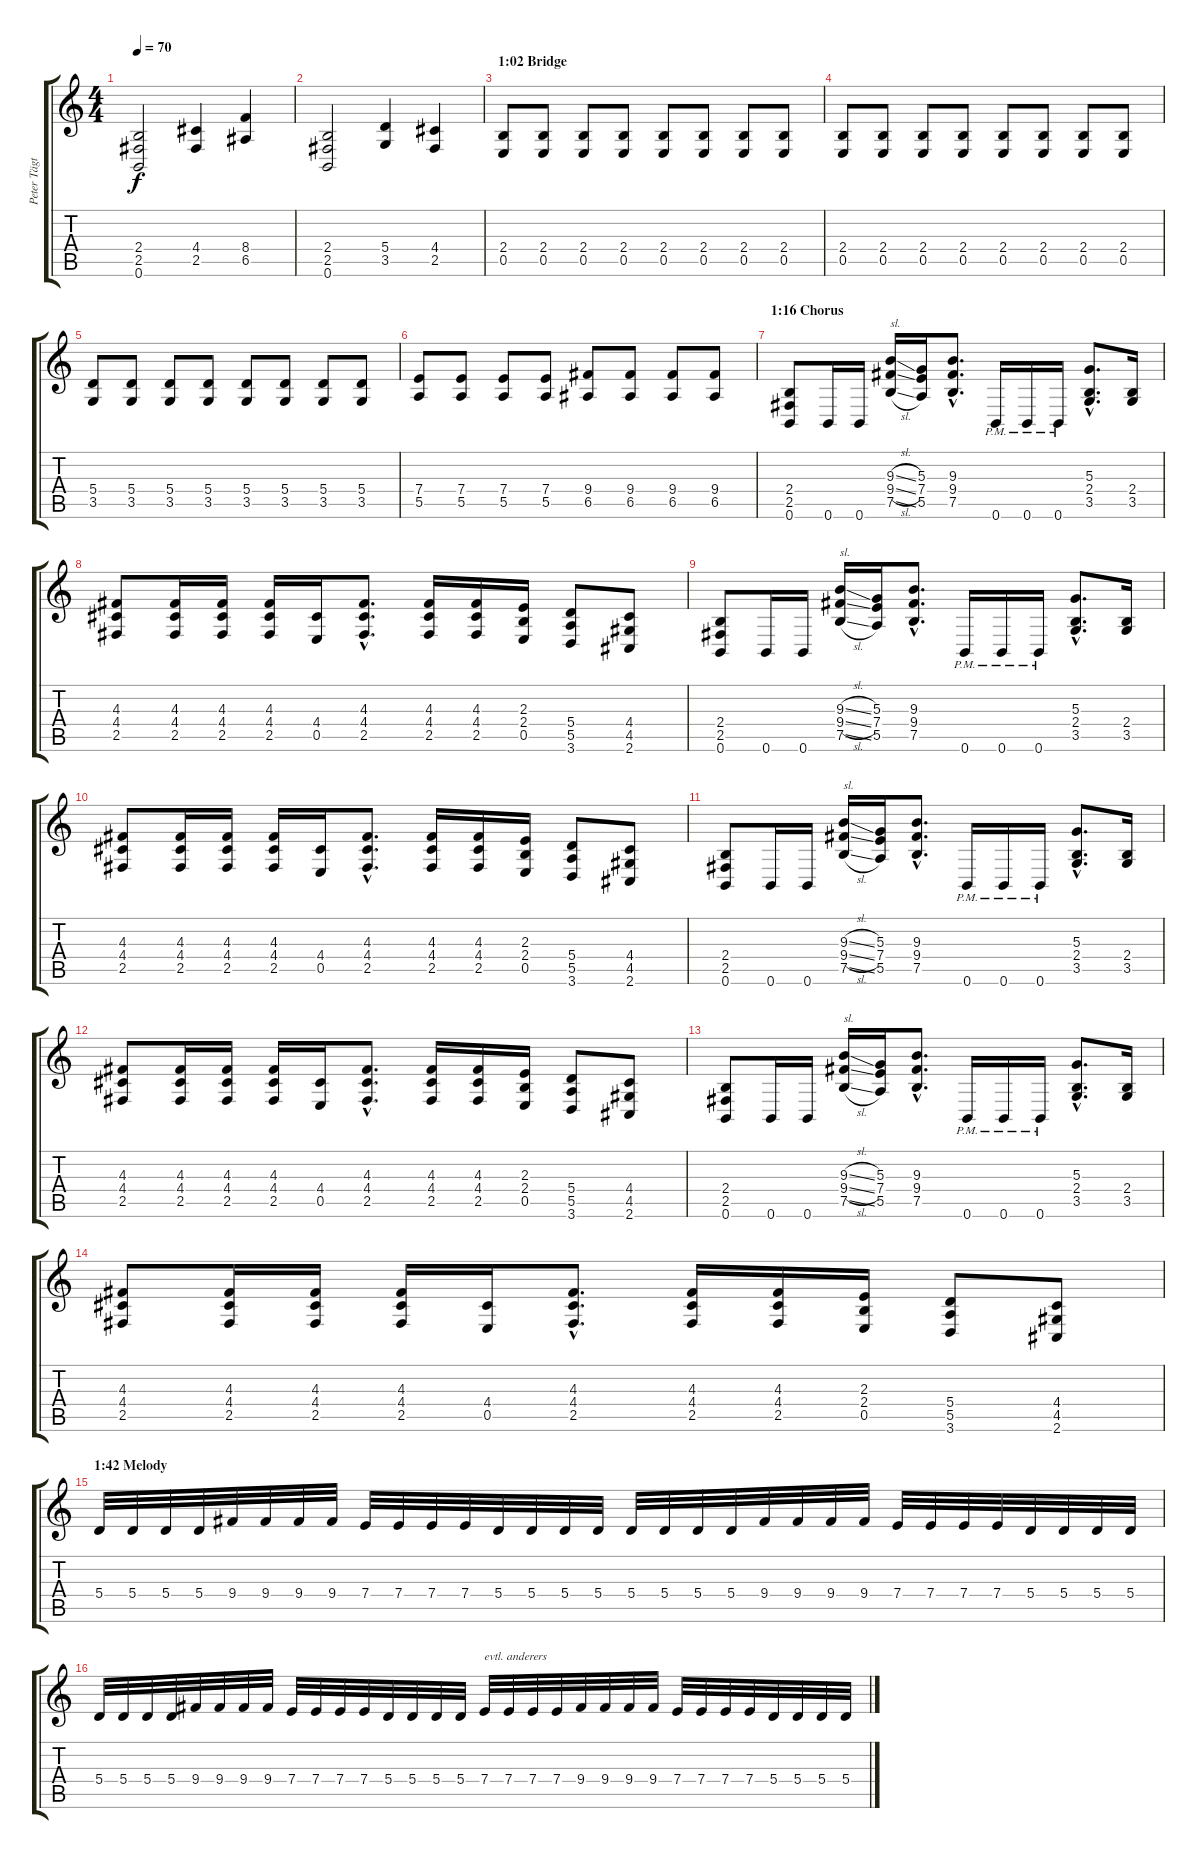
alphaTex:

\track ("Peter Tägtgren (Rhythm Guitar)" "Peter Tägt") {instrument distortionguitar}
\staff {score tabs}
\tuning (B3 Gb3 D3 A2 E2 B1) {hide}
\ts (4 4)
\tempo 70
\clef g2
\ks c
(2.4 2.5 0.6).2{dy f} (4.4 2.5).4 (8.4 6.5).4 |
(2.4 2.5 0.6).2 (5.4 3.5).4 (4.4 2.5).4 |
\section ("" "1:02 Bridge")
(2.4 0.5).8 (2.4 0.5).8 (2.4 0.5).8 (2.4 0.5).8 (2.4 0.5).8 (2.4 0.5).8 (2.4 0.5).8 (2.4 0.5).8 |
(2.4 0.5).8 (2.4 0.5).8 (2.4 0.5).8 (2.4 0.5).8 (2.4 0.5).8 (2.4 0.5).8 (2.4 0.5).8 (2.4 0.5).8 |
(5.4 3.5).8 (5.4 3.5).8 (5.4 3.5).8 (5.4 3.5).8 (5.4 3.5).8 (5.4 3.5).8 (5.4 3.5).8 (5.4 3.5).8 |
(7.4 5.5).8 (7.4 5.5).8 (7.4 5.5).8 (7.4 5.5).8 (9.4 6.5).8 (9.4 6.5).8 (9.4 6.5).8 (9.4 6.5).8 |
\section ("" "1:16 Chorus")
(2.4 2.5 0.6).8 0.6.16 0.6.16 (9.3{sl} 9.4{sl} 7.5{sl}).16{txt "sl."} (5.3 7.4 5.5).16 (9.3{hac} 9.4{hac} 7.5{hac}).8{d} 0.6{pm}.16 0.6{pm}.16 0.6{pm}.16 (5.3{hac} 2.4{hac} 3.5{hac}).8{d} (2.4 3.5).16 |
(4.3 4.4 2.5).8 (4.3 4.4 2.5).16 (4.3 4.4 2.5).16 (4.3 4.4 2.5).16 (4.4 0.5).16 (4.3{hac} 4.4{hac} 2.5{hac}).8{d} (4.3 4.4 2.5).16 (4.3 4.4 2.5).16 (2.3 2.4 0.5).16 (5.4 5.5 3.6).8 (4.4 4.5 2.6).8 |
(2.4 2.5 0.6).8 0.6.16 0.6.16 (9.3{sl} 9.4{sl} 7.5{sl}).16{txt "sl."} (5.3 7.4 5.5).16 (9.3{hac} 9.4{hac} 7.5{hac}).8{d} 0.6{pm}.16 0.6{pm}.16 0.6{pm}.16 (5.3{hac} 2.4{hac} 3.5{hac}).8{d} (2.4 3.5).16 |
(4.3 4.4 2.5).8 (4.3 4.4 2.5).16 (4.3 4.4 2.5).16 (4.3 4.4 2.5).16 (4.4 0.5).16 (4.3{hac} 4.4{hac} 2.5{hac}).8{d} (4.3 4.4 2.5).16 (4.3 4.4 2.5).16 (2.3 2.4 0.5).16 (5.4 5.5 3.6).8 (4.4 4.5 2.6).8 |
(2.4 2.5 0.6).8 0.6.16 0.6.16 (9.3{sl} 9.4{sl} 7.5{sl}).16{txt "sl."} (5.3 7.4 5.5).16 (9.3{hac} 9.4{hac} 7.5{hac}).8{d} 0.6{pm}.16 0.6{pm}.16 0.6{pm}.16 (5.3{hac} 2.4{hac} 3.5{hac}).8{d} (2.4 3.5).16 |
(4.3 4.4 2.5).8 (4.3 4.4 2.5).16 (4.3 4.4 2.5).16 (4.3 4.4 2.5).16 (4.4 0.5).16 (4.3{hac} 4.4{hac} 2.5{hac}).8{d} (4.3 4.4 2.5).16 (4.3 4.4 2.5).16 (2.3 2.4 0.5).16 (5.4 5.5 3.6).8 (4.4 4.5 2.6).8 |
(2.4 2.5 0.6).8 0.6.16 0.6.16 (9.3{sl} 9.4{sl} 7.5{sl}).16{txt "sl."} (5.3 7.4 5.5).16 (9.3{hac} 9.4{hac} 7.5{hac}).8{d} 0.6{pm}.16 0.6{pm}.16 0.6{pm}.16 (5.3{hac} 2.4{hac} 3.5{hac}).8{d} (2.4 3.5).16 |
(4.3 4.4 2.5).8 (4.3 4.4 2.5).16 (4.3 4.4 2.5).16 (4.3 4.4 2.5).16 (4.4 0.5).16 (4.3{hac} 4.4{hac} 2.5{hac}).8{d} (4.3 4.4 2.5).16 (4.3 4.4 2.5).16 (2.3 2.4 0.5).16 (5.4 5.5 3.6).8 (4.4 4.5 2.6).8 |
\section ("" "1:42 Melody")
5.4.32 5.4.32 5.4.32 5.4.32 9.4.32 9.4.32 9.4.32 9.4.32 7.4.32 7.4.32 7.4.32 7.4.32 5.4.32 5.4.32 5.4.32 5.4.32 5.4.32 5.4.32 5.4.32 5.4.32 9.4.32 9.4.32 9.4.32 9.4.32 7.4.32 7.4.32 7.4.32 7.4.32 5.4.32 5.4.32 5.4.32 5.4.32 |
5.4.32 5.4.32 5.4.32 5.4.32 9.4.32 9.4.32 9.4.32 9.4.32 7.4.32 7.4.32 7.4.32 7.4.32 5.4.32 5.4.32 5.4.32 5.4.32 7.4.32{txt "evtl. anderers"} 7.4.32 7.4.32 7.4.32 9.4.32 9.4.32 9.4.32 9.4.32 7.4.32 7.4.32 7.4.32 7.4.32 5.4.32 5.4.32 5.4.32 5.4.32
